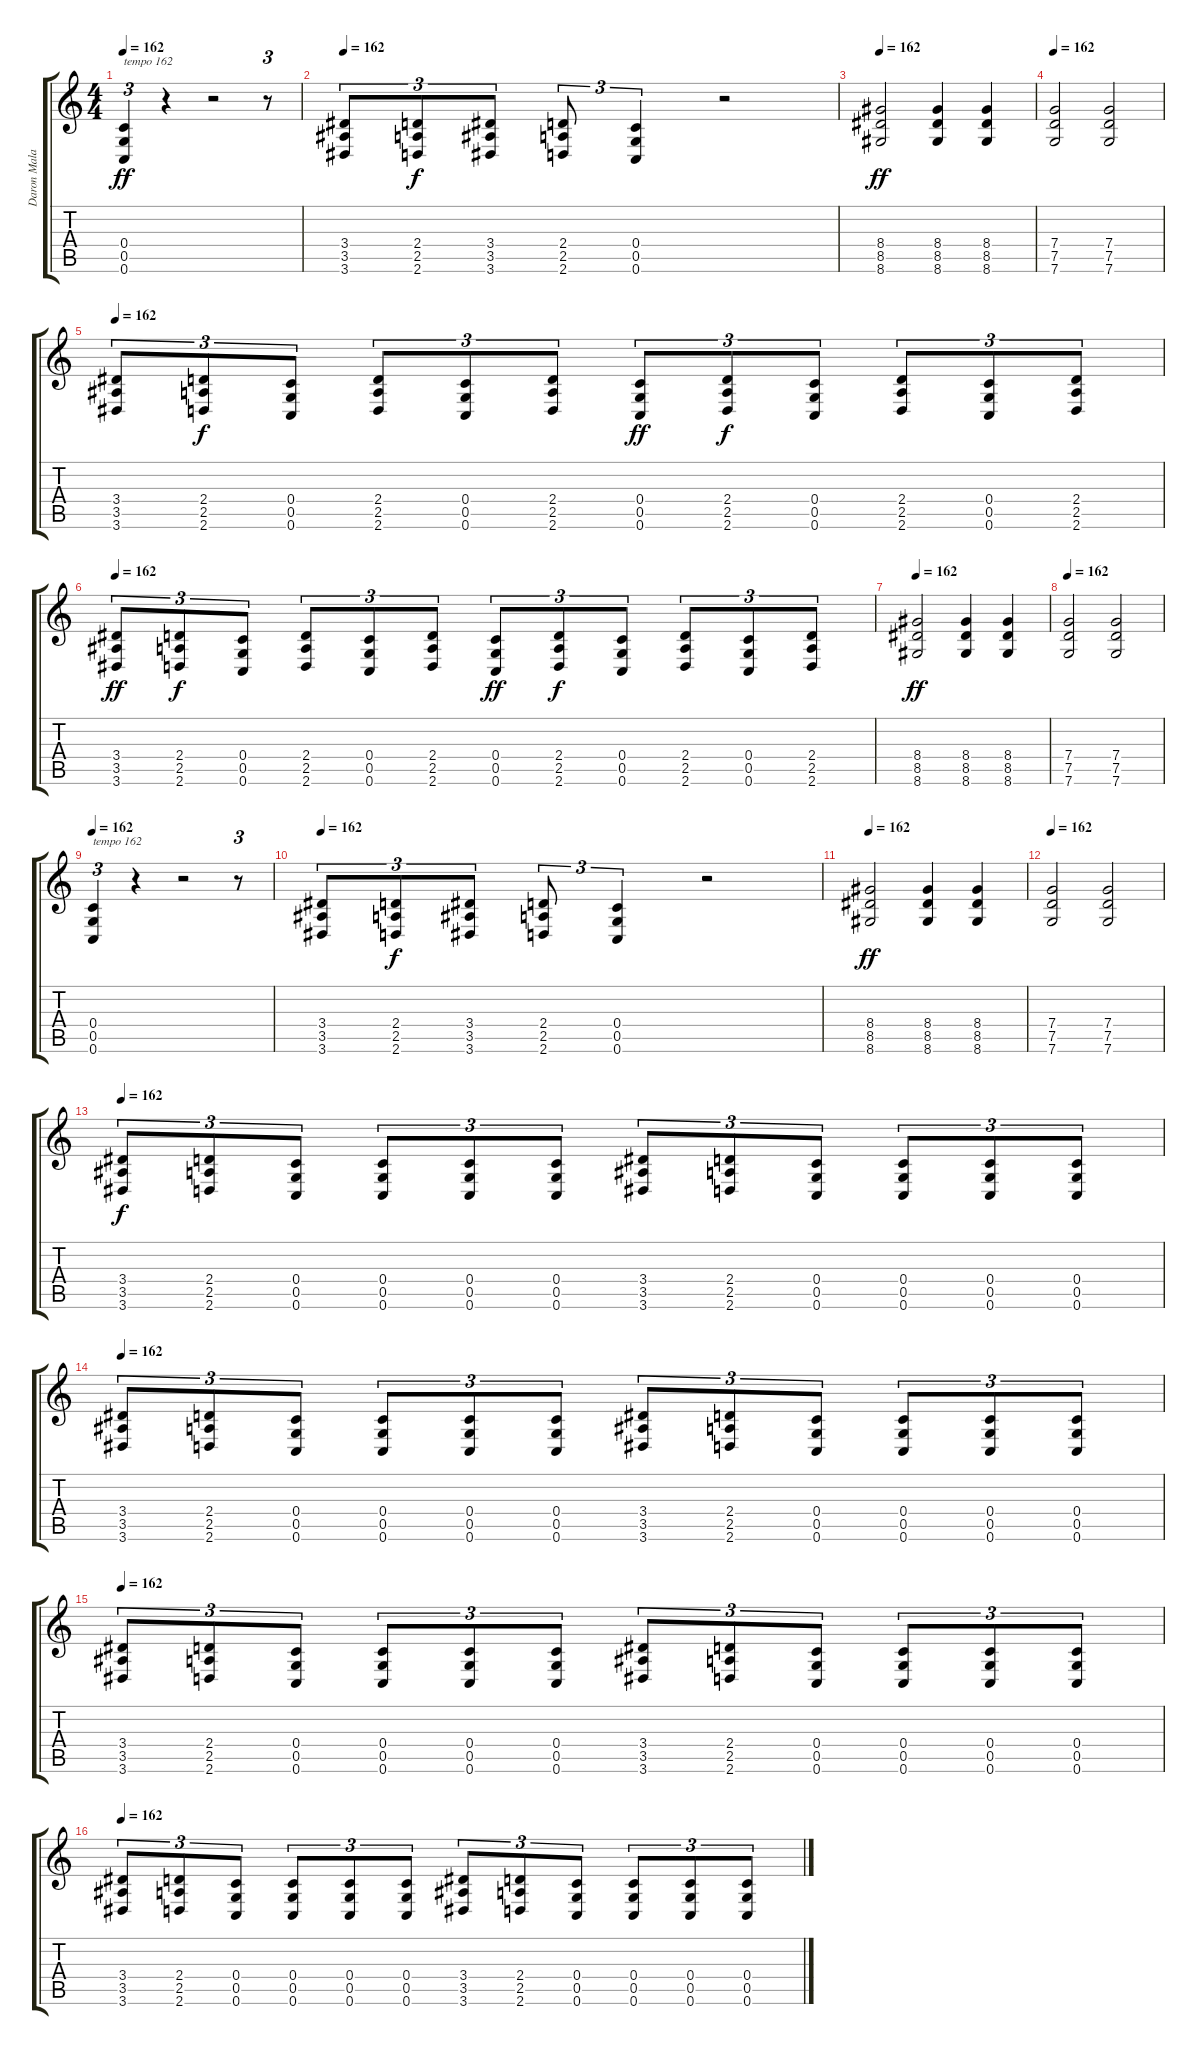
\track ("Daron Malakian (disto)" "Daron Mala") {instrument distortionguitar}
\staff {score tabs}
\tuning (D4 A3 F3 C3 G2 C2) {hide}
\ts (4 4)
\tempo 162
\clef g2
\ks c
(0.4 0.5 0.6).4{tu (3 2) txt "tempo 162" dy ff} r.4 r.2 r.8{tu (3 2)} |
\tempo 162
(3.4 3.5 3.6).8{tu (3 2)} (2.4 2.5 2.6).8{tu (3 2) dy f} (3.4 3.5 3.6).8{tu (3 2)} (2.4 2.5 2.6).8{tu (3 2)} (0.4 0.5 0.6).4{tu (3 2)} r.2 |
\tempo 162
(8.4 8.5 8.6).2{dy ff} (8.4 8.5 8.6).4 (8.4 8.5 8.6).4 |
\tempo 162
(7.4 7.5 7.6).2 (7.4 7.5 7.6).2 |
\tempo 162
(3.4 3.5 3.6).8{tu (3 2)} (2.4 2.5 2.6).8{tu (3 2) dy f} (0.4 0.5 0.6).8{tu (3 2)} (2.4 2.5 2.6).8{tu (3 2)} (0.4 0.5 0.6).8{tu (3 2)} (2.4 2.5 2.6).8{tu (3 2)} (0.4 0.5 0.6).8{tu (3 2) dy ff} (2.4 2.5 2.6).8{tu (3 2) dy f} (0.4 0.5 0.6).8{tu (3 2)} (2.4 2.5 2.6).8{tu (3 2)} (0.4 0.5 0.6).8{tu (3 2)} (2.4 2.5 2.6).8{tu (3 2)} |
\tempo 162
(3.4 3.5 3.6).8{tu (3 2) dy ff} (2.4 2.5 2.6).8{tu (3 2) dy f} (0.4 0.5 0.6).8{tu (3 2)} (2.4 2.5 2.6).8{tu (3 2)} (0.4 0.5 0.6).8{tu (3 2)} (2.4 2.5 2.6).8{tu (3 2)} (0.4 0.5 0.6).8{tu (3 2) dy ff} (2.4 2.5 2.6).8{tu (3 2) dy f} (0.4 0.5 0.6).8{tu (3 2)} (2.4 2.5 2.6).8{tu (3 2)} (0.4 0.5 0.6).8{tu (3 2)} (2.4 2.5 2.6).8{tu (3 2)} |
\tempo 162
(8.4 8.5 8.6).2{dy ff} (8.4 8.5 8.6).4 (8.4 8.5 8.6).4 |
\tempo 162
(7.4 7.5 7.6).2 (7.4 7.5 7.6).2 |
\tempo 162
(0.4 0.5 0.6).4{tu (3 2) txt "tempo 162"} r.4 r.2 r.8{tu (3 2)} |
\tempo 162
(3.4 3.5 3.6).8{tu (3 2)} (2.4 2.5 2.6).8{tu (3 2) dy f} (3.4 3.5 3.6).8{tu (3 2)} (2.4 2.5 2.6).8{tu (3 2)} (0.4 0.5 0.6).4{tu (3 2)} r.2 |
\tempo 162
(8.4 8.5 8.6).2{dy ff} (8.4 8.5 8.6).4 (8.4 8.5 8.6).4 |
\tempo 162
(7.4 7.5 7.6).2 (7.4 7.5 7.6).2 |
\tempo 162
(3.4 3.5 3.6).8{tu (3 2) dy f} (2.4 2.5 2.6).8{tu (3 2)} (0.4 0.5 0.6).8{tu (3 2)} (0.4 0.5 0.6).8{tu (3 2)} (0.4 0.5 0.6).8{tu (3 2)} (0.4 0.5 0.6).8{tu (3 2)} (3.4 3.5 3.6).8{tu (3 2)} (2.4 2.5 2.6).8{tu (3 2)} (0.4 0.5 0.6).8{tu (3 2)} (0.4 0.5 0.6).8{tu (3 2)} (0.4 0.5 0.6).8{tu (3 2)} (0.4 0.5 0.6).8{tu (3 2)} |
\tempo 162
(3.4 3.5 3.6).8{tu (3 2)} (2.4 2.5 2.6).8{tu (3 2)} (0.4 0.5 0.6).8{tu (3 2)} (0.4 0.5 0.6).8{tu (3 2)} (0.4 0.5 0.6).8{tu (3 2)} (0.4 0.5 0.6).8{tu (3 2)} (3.4 3.5 3.6).8{tu (3 2)} (2.4 2.5 2.6).8{tu (3 2)} (0.4 0.5 0.6).8{tu (3 2)} (0.4 0.5 0.6).8{tu (3 2)} (0.4 0.5 0.6).8{tu (3 2)} (0.4 0.5 0.6).8{tu (3 2)} |
\tempo 162
(3.4 3.5 3.6).8{tu (3 2)} (2.4 2.5 2.6).8{tu (3 2)} (0.4 0.5 0.6).8{tu (3 2)} (0.4 0.5 0.6).8{tu (3 2)} (0.4 0.5 0.6).8{tu (3 2)} (0.4 0.5 0.6).8{tu (3 2)} (3.4 3.5 3.6).8{tu (3 2)} (2.4 2.5 2.6).8{tu (3 2)} (0.4 0.5 0.6).8{tu (3 2)} (0.4 0.5 0.6).8{tu (3 2)} (0.4 0.5 0.6).8{tu (3 2)} (0.4 0.5 0.6).8{tu (3 2)} |
\tempo 162
(3.4 3.5 3.6).8{tu (3 2)} (2.4 2.5 2.6).8{tu (3 2)} (0.4 0.5 0.6).8{tu (3 2)} (0.4 0.5 0.6).8{tu (3 2)} (0.4 0.5 0.6).8{tu (3 2)} (0.4 0.5 0.6).8{tu (3 2)} (3.4 3.5 3.6).8{tu (3 2)} (2.4 2.5 2.6).8{tu (3 2)} (0.4 0.5 0.6).8{tu (3 2)} (0.4 0.5 0.6).8{tu (3 2)} (0.4 0.5 0.6).8{tu (3 2)} (0.4 0.5 0.6).8{tu (3 2)}
